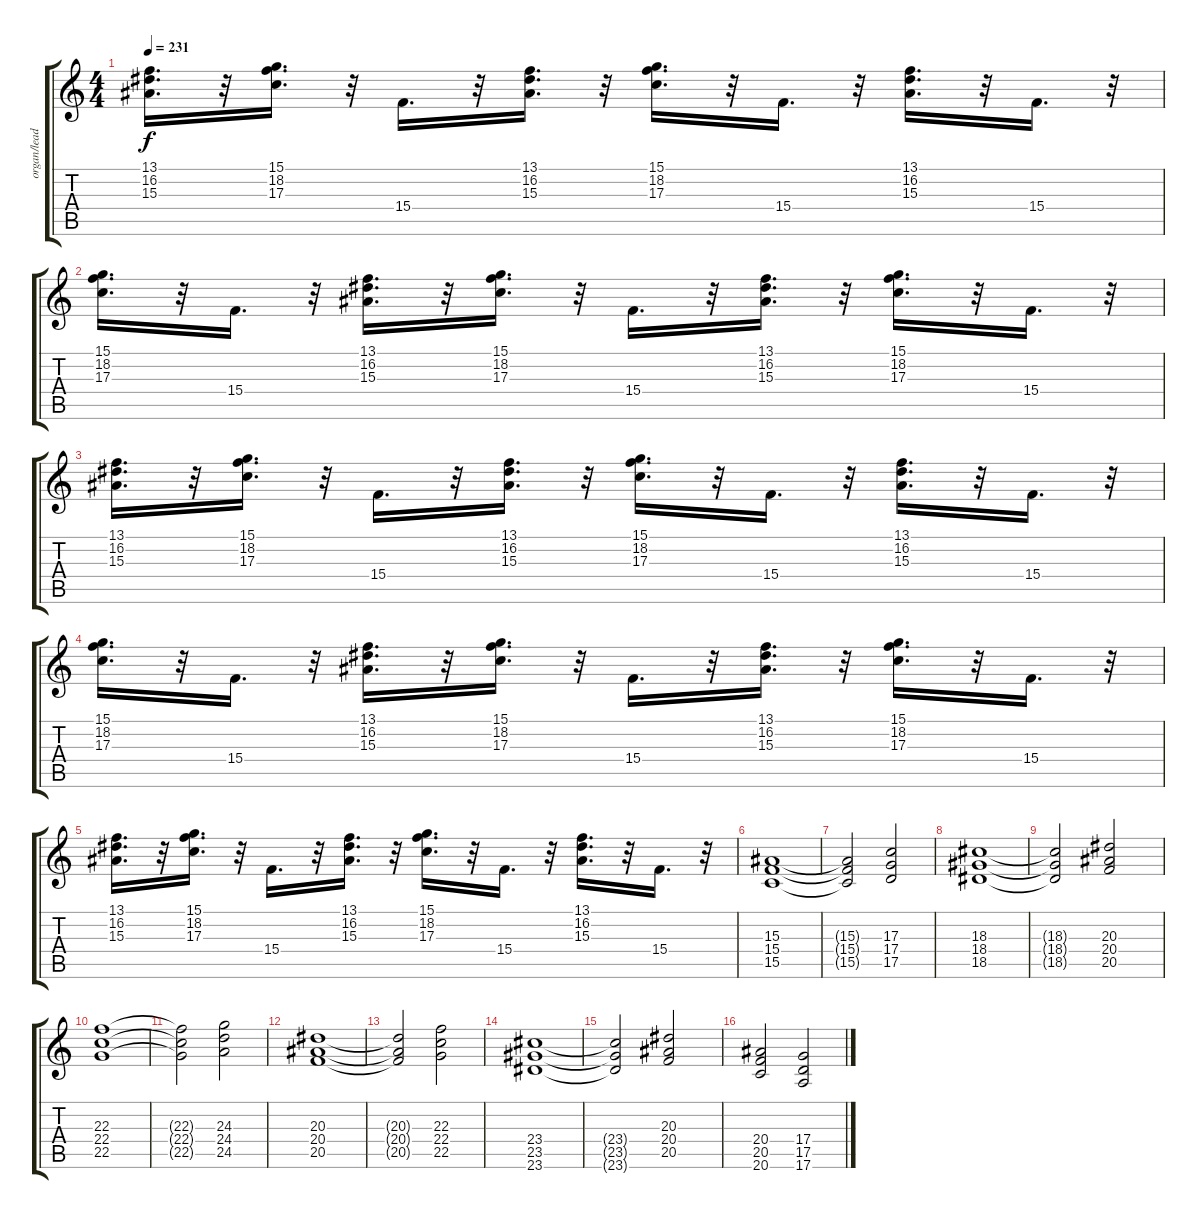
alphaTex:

\track ("organ/lead guitar   " "organ/lead") {instrument percussiveorgan}
\staff {score tabs}
\tuning (E4 B3 G3 D3 A2 E2) {hide}
\ts (4 4)
\tempo 231
\clef g2
\ks c
(13.1 16.2 15.3).16{d dy f} r.32 (15.1 18.2 17.3).16{d} r.32 15.4.16{d} r.32 (13.1 16.2 15.3).16{d} r.32 (15.1 18.2 17.3).16{d} r.32 15.4.16{d} r.32 (13.1 16.2 15.3).16{d} r.32 15.4.16{d} r.32 |
(15.1 18.2 17.3).16{d} r.32 15.4.16{d} r.32 (13.1 16.2 15.3).16{d} r.32 (15.1 18.2 17.3).16{d} r.32 15.4.16{d} r.32 (13.1 16.2 15.3).16{d} r.32 (15.1 18.2 17.3).16{d} r.32 15.4.16{d} r.32 |
(13.1 16.2 15.3).16{d} r.32 (15.1 18.2 17.3).16{d} r.32 15.4.16{d} r.32 (13.1 16.2 15.3).16{d} r.32 (15.1 18.2 17.3).16{d} r.32 15.4.16{d} r.32 (13.1 16.2 15.3).16{d} r.32 15.4.16{d} r.32 |
(15.1 18.2 17.3).16{d} r.32 15.4.16{d} r.32 (13.1 16.2 15.3).16{d} r.32 (15.1 18.2 17.3).16{d} r.32 15.4.16{d} r.32 (13.1 16.2 15.3).16{d} r.32 (15.1 18.2 17.3).16{d} r.32 15.4.16{d} r.32 |
(13.1 16.2 15.3).16{d} r.32 (15.1 18.2 17.3).16{d} r.32 15.4.16{d} r.32 (13.1 16.2 15.3).16{d} r.32 (15.1 18.2 17.3).16{d} r.32 15.4.16{d} r.32 (13.1 16.2 15.3).16{d} r.32 15.4.16{d} r.32 |
(15.3 15.4 15.5).1 |
(15.3{t} 15.4{t} 15.5{t}).2 (17.3 17.4 17.5).2 |
(18.3 18.4 18.5).1 |
(18.3{t} 18.4{t} 18.5{t}).2 (20.3 20.4 20.5).2 |
(22.3 22.4 22.5).1 |
(22.3{t} 22.4{t} 22.5{t}).2 (24.3 24.4 24.5).2 |
(20.3 20.4 20.5).1 |
(20.3{t} 20.4{t} 20.5{t}).2 (22.3 22.4 22.5).2 |
(23.4 23.5 23.6).1 |
(23.4{t} 23.5{t} 23.6{t}).2 (20.3 20.4 20.5).2 |
(20.4 20.5 20.6).2 (17.4 17.5 17.6).2
